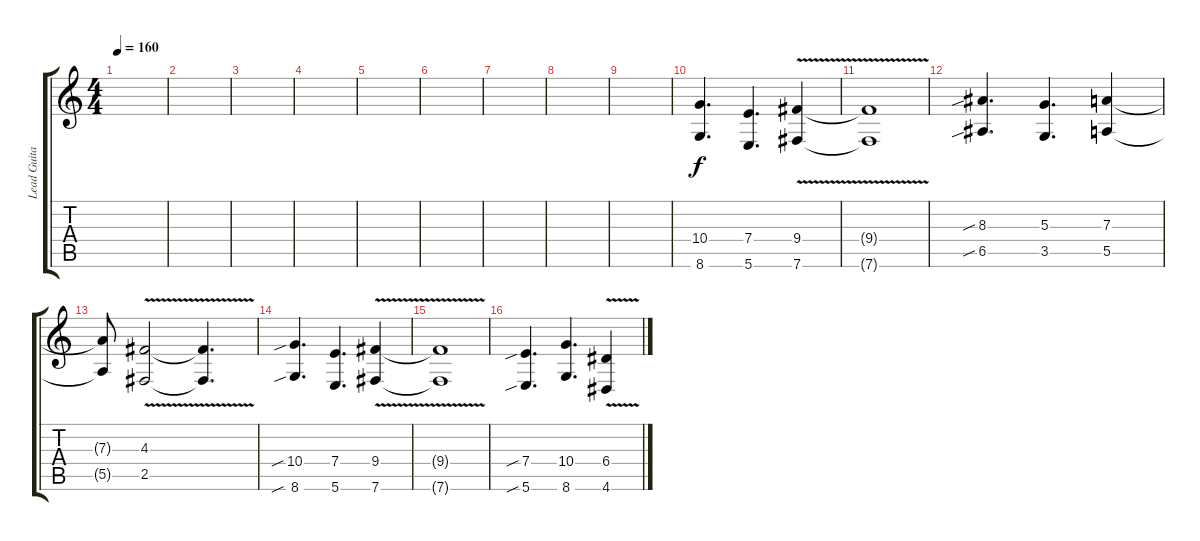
\track ("Lead Guitar" "Lead Guita") {instrument electricguitarjazz}
\staff {score tabs}
\tuning (B3 Gb3 D3 A2 E2 B1) {hide}
\ts (4 4)
\tempo 160
\clef g2
\ks c
|
|
|
|
|
|
|
|
|
(10.4 8.6).4{d} (7.4 5.6).4{d} (9.4{v} 7.6{v}).4 |
(9.4{t} 7.6{t}).1 |
(8.3{sib} 6.5{sib}).4{d} (5.3 3.5).4{d} (7.3 5.5).4 |
(7.3{t} 5.5{t}).8 (4.3{v} 2.5{v}).2 (4.3{t} 2.5{t}).4{d} |
(10.4{sib} 8.6{sib}).4{d} (7.4 5.6).4{d} (9.4{v} 7.6{v}).4 |
(9.4{t} 7.6{t}).1 |
(7.4{sib} 5.6{sib}).4{d} (10.4 8.6).4{d} (6.4{v} 4.6{v}).4
